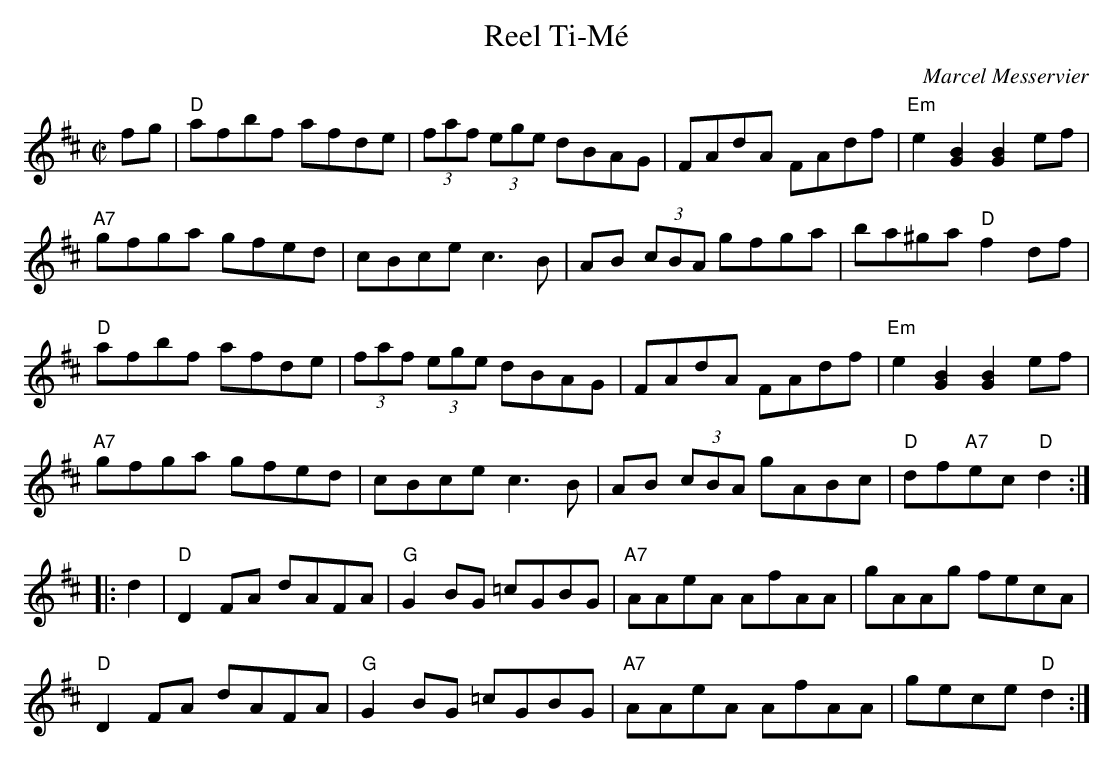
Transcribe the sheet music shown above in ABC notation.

X:1
T: Reel Ti-M\'e
C: Marcel Messervier
M: C|
L: 1/8
K: D
fg |\
"D"afbf afde | (3faf (3ege dBAG | FAdA FAdf | "Em"e2[B2G2] [B2G2]ef |
"A7"gfga gfed |cBce c3B | AB (3cBA gfga | ba^ga "D"f2df |
"D"afbf afde | (3faf (3ege dBAG | FAdA FAdf | "Em"e2[B2G2] [B2G2]ef |
"A7"gfga gfed |cBce c3B | AB (3cBA gABc | "D"df"A7"ec "D"d2 :|
|: d2 |\
"D"D2FA dAFA | "G"G2BG =cGBG | "A7"AAkeA AkfAA | kgAAg fecA |
"D"D2FA dAFA | "G"G2BG =cGBG | "A7"AAkeA AkfAA | gece "D"d2 :|
